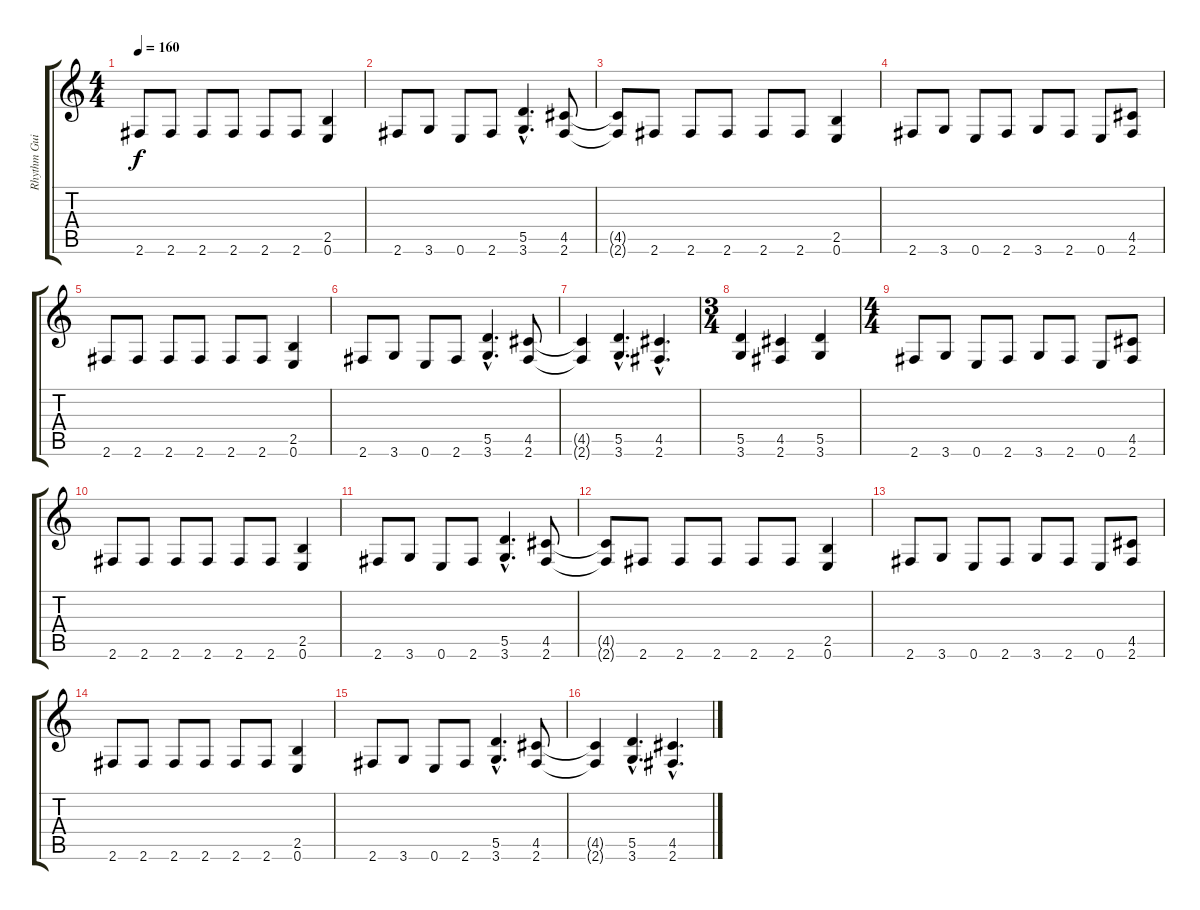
\track ("Rhythm Guitar" "Rhythm Gui") {instrument distortionguitar}
\staff {score tabs}
\tuning (E4 B3 G3 D3 A2 E2) {hide}
\ts (4 4)
\tempo 160
\clef g2
\ks c
2.6.8{dy f} 2.6.8 2.6.8 2.6.8 2.6.8 2.6.8 (2.5 0.6).4 |
2.6.8 3.6.8 0.6.8 2.6.8 (5.5{hac} 3.6{hac}).4{d} (4.5 2.6).8 |
(4.5{t} 2.6{t}).8 2.6.8 2.6.8 2.6.8 2.6.8 2.6.8 (2.5 0.6).4 |
2.6.8 3.6.8 0.6.8 2.6.8 3.6.8 2.6.8 0.6.8 (4.5 2.6).8 |
2.6.8 2.6.8 2.6.8 2.6.8 2.6.8 2.6.8 (2.5 0.6).4 |
2.6.8 3.6.8 0.6.8 2.6.8 (5.5{hac} 3.6{hac}).4{d} (4.5 2.6).8 |
(4.5{t} 2.6{t}).4 (5.5{hac} 3.6{hac}).4{d} (4.5{hac} 2.6{hac}).4{d} |
\ts (3 4)
(5.5 3.6).4 (4.5 2.6).4 (5.5 3.6).4 |
\ts (4 4)
2.6.8 3.6.8 0.6.8 2.6.8 3.6.8 2.6.8 0.6.8 (4.5 2.6).8 |
2.6.8 2.6.8 2.6.8 2.6.8 2.6.8 2.6.8 (2.5 0.6).4 |
2.6.8 3.6.8 0.6.8 2.6.8 (5.5{hac} 3.6{hac}).4{d} (4.5 2.6).8 |
(4.5{t} 2.6{t}).8 2.6.8 2.6.8 2.6.8 2.6.8 2.6.8 (2.5 0.6).4 |
2.6.8 3.6.8 0.6.8 2.6.8 3.6.8 2.6.8 0.6.8 (4.5 2.6).8 |
2.6.8 2.6.8 2.6.8 2.6.8 2.6.8 2.6.8 (2.5 0.6).4 |
2.6.8 3.6.8 0.6.8 2.6.8 (5.5{hac} 3.6{hac}).4{d} (4.5 2.6).8 |
(4.5{t} 2.6{t}).4 (5.5{hac} 3.6{hac}).4{d} (4.5{hac} 2.6{hac}).4{d}
